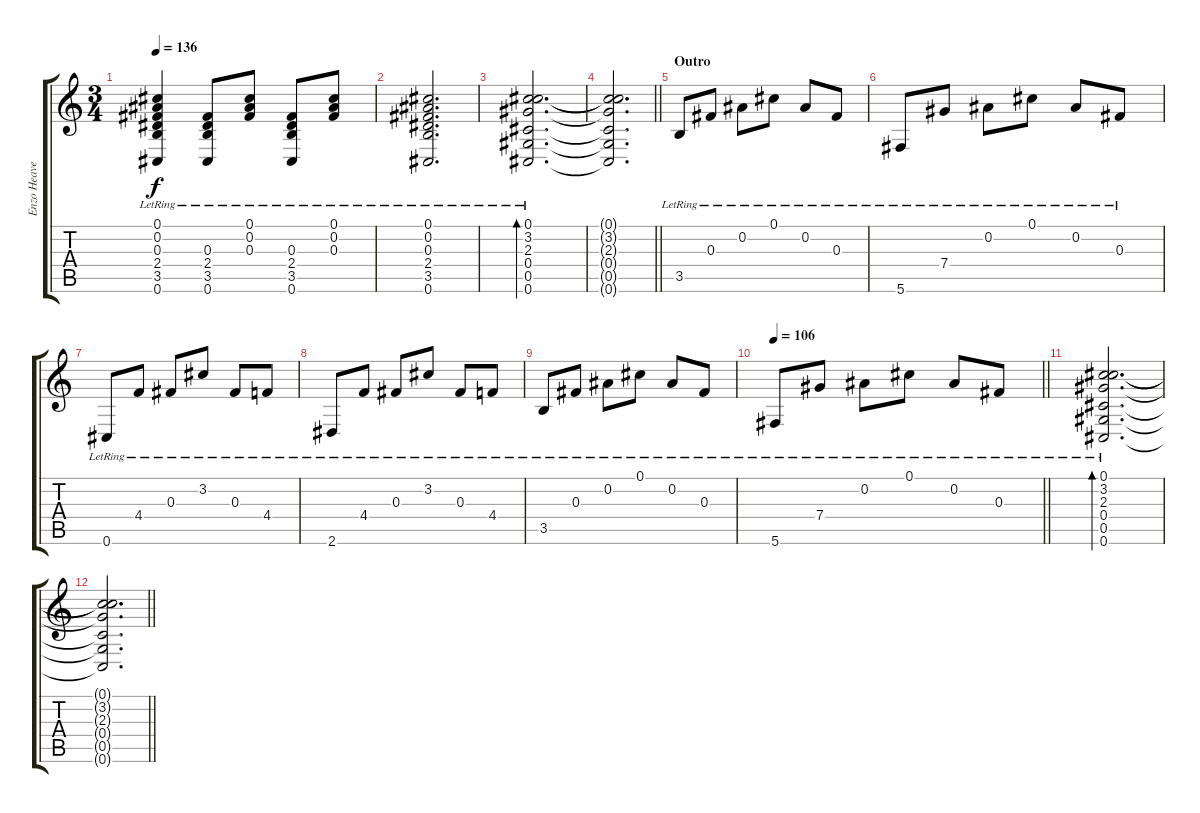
\track ("Enzo Heavenly" "Enzo Heave") {instrument acousticguitarsteel}
\staff {score tabs}
\tuning (Db4 Bb3 Gb3 Db3 Ab2 Db2) {hide}
\ts (3 4)
\tempo 136
\clef g2
\ks c
(0.1 0.2 0.3{lr} 2.4{lr} 3.5{lr} 0.6{lr}).4{dy f} (0.3 2.4{lr} 3.5{lr} 0.6{lr}).8 (0.1{lr} 0.2{lr} 0.3{lr}).8 (0.3 2.4{lr} 3.5{lr} 0.6{lr}).8 (0.1{lr} 0.2{lr} 0.3{lr}).8 |
(0.1{lr} 0.2 0.3 2.4 3.5 0.6).2{d} |
(0.1{lr} 3.2{lr} 2.3{lr} 0.4{lr} 0.5{lr} 0.6{lr}).2{d bd 240} |
\barLineRight lightlight
(0.1{t} 3.2{t} 2.3{t} 0.4{t} 0.5{t} 0.6{t}).2{d} |
\section ("" "Outro")
3.5{lr}.8 0.3{lr}.8 0.2{lr}.8 0.1{lr}.8 0.2{lr}.8 0.3{lr}.8 |
5.6{lr}.8 7.4{lr}.8 0.2{lr}.8 0.1{lr}.8 0.2{lr}.8 0.3{lr}.8 |
0.6{lr}.8 4.4{lr}.8 0.3{lr}.8 3.2{lr}.8 0.3{lr}.8 4.4{lr}.8 |
2.6{lr}.8 4.4{lr}.8 0.3{lr}.8 3.2{lr}.8 0.3{lr}.8 4.4{lr}.8 |
3.5{lr}.8 0.3{lr}.8 0.2{lr}.8 0.1{lr}.8 0.2{lr}.8 0.3{lr}.8 |
\tempo 106
\barLineRight lightlight
5.6{lr}.8 7.4{lr}.8 0.2{lr}.8 0.1{lr}.8 0.2{lr}.8 0.3{lr}.8 |
(0.1{lr} 3.2{lr} 2.3{lr} 0.4{lr} 0.5{lr} 0.6{lr}).2{d bd 240} |
\barLineRight lightlight
(0.1{t} 3.2{t} 2.3{t} 0.4{t} 0.5{t} 0.6{t}).2{d}
